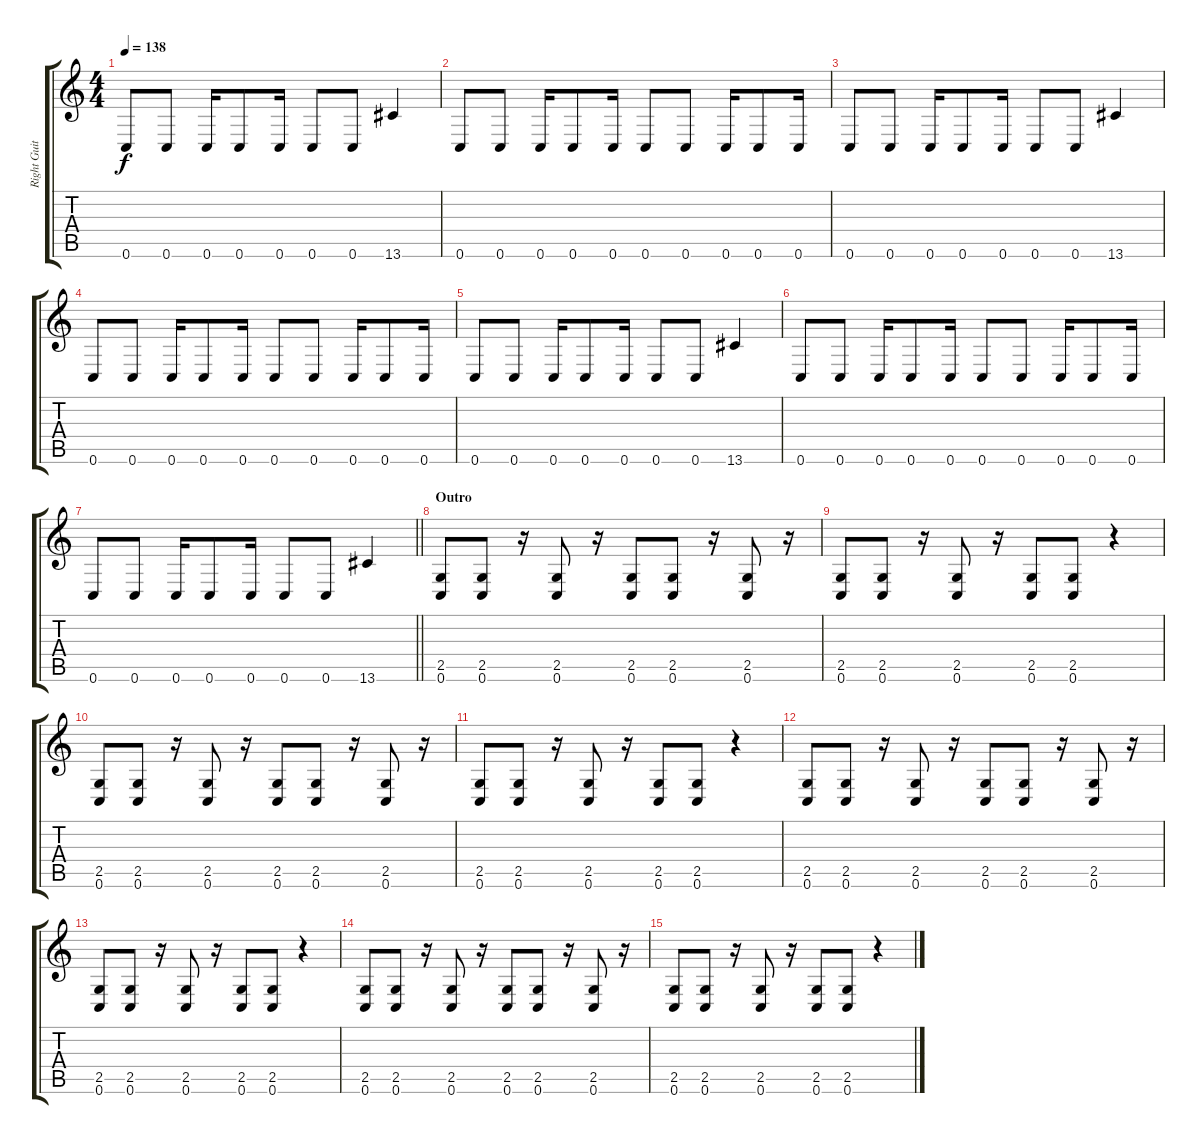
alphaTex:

\track ("Right Guitar" "Right Guit") {instrument distortionguitar}
\staff {score tabs}
\tuning (C4 G3 Eb3 Bb2 F2 C2) {hide}
\ts (4 4)
\tempo 138
\clef g2
\ks c
0.6.8{dy f} 0.6.8 0.6.16 0.6.8 0.6.16 0.6.8 0.6.8 13.6.4 |
0.6.8 0.6.8 0.6.16 0.6.8 0.6.16 0.6.8 0.6.8 0.6.16 0.6.8 0.6.16 |
0.6.8 0.6.8 0.6.16 0.6.8 0.6.16 0.6.8 0.6.8 13.6.4 |
0.6.8 0.6.8 0.6.16 0.6.8 0.6.16 0.6.8 0.6.8 0.6.16 0.6.8 0.6.16 |
0.6.8 0.6.8 0.6.16 0.6.8 0.6.16 0.6.8 0.6.8 13.6.4 |
0.6.8 0.6.8 0.6.16 0.6.8 0.6.16 0.6.8 0.6.8 0.6.16 0.6.8 0.6.16 |
\barLineRight lightlight
0.6.8 0.6.8 0.6.16 0.6.8 0.6.16 0.6.8 0.6.8 13.6.4 |
\section ("" "Outro")
(2.5 0.6).8 (2.5 0.6).8 r.16 (2.5 0.6).8 r.16 (2.5 0.6).8 (2.5 0.6).8 r.16 (2.5 0.6).8 r.16 |
(2.5 0.6).8 (2.5 0.6).8 r.16 (2.5 0.6).8 r.16 (2.5 0.6).8 (2.5 0.6).8 r.4 |
(2.5 0.6).8 (2.5 0.6).8 r.16 (2.5 0.6).8 r.16 (2.5 0.6).8 (2.5 0.6).8 r.16 (2.5 0.6).8 r.16 |
(2.5 0.6).8 (2.5 0.6).8 r.16 (2.5 0.6).8 r.16 (2.5 0.6).8 (2.5 0.6).8 r.4 |
(2.5 0.6).8 (2.5 0.6).8 r.16 (2.5 0.6).8 r.16 (2.5 0.6).8 (2.5 0.6).8 r.16 (2.5 0.6).8 r.16 |
(2.5 0.6).8 (2.5 0.6).8 r.16 (2.5 0.6).8 r.16 (2.5 0.6).8 (2.5 0.6).8 r.4 |
(2.5 0.6).8 (2.5 0.6).8 r.16 (2.5 0.6).8 r.16 (2.5 0.6).8 (2.5 0.6).8 r.16 (2.5 0.6).8 r.16 |
(2.5 0.6).8 (2.5 0.6).8 r.16 (2.5 0.6).8 r.16 (2.5 0.6).8 (2.5 0.6).8 r.4
